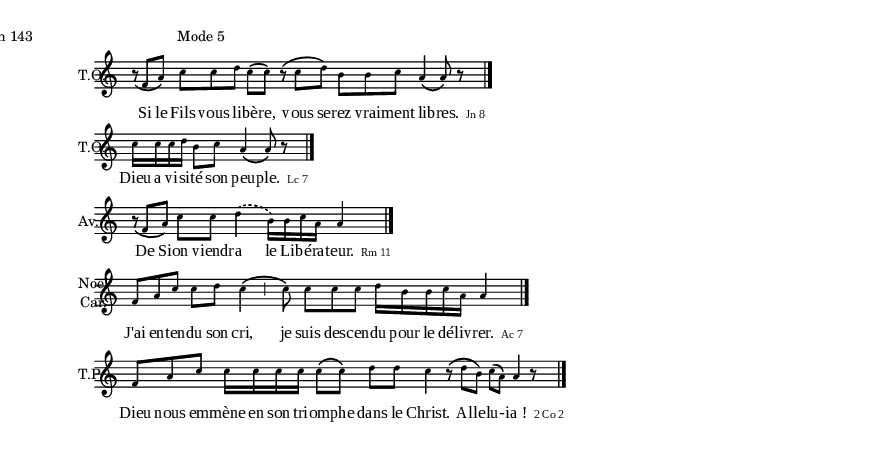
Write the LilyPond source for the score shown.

\version "2.14.0"
 \include "definitions.ly"
 \markup { \hspace #-10 \fill-line { "Psalm 143" "Mode 5" \null \null } }
\noPageBreak


\relative c' { 
	\new Staff {
		\cadenzaOn
		\set Staff.instrumentName = \markup{ \center-column { T.O. } }
		
		\times 2/3 { r8_\( f[ a\)] } \times 2/3 { c[ c  d] } c[\( c\)] \pespace \times 2/3 { r\(\pespace c[ d\)] } \times 2/3 { b[ b  c] } \times 2/3 { a4\(   a8\) } r8
		
		
		
		\endBar
	}

	\addlyrics {
		
		Si le Fils vous li -- bè -- re, vous se -- rez vrai -- ment li -- bres.
		\markup { \citation #"Jn 8" } }
	
	
}
\relative c' { 
	\new Staff {
		\cadenzaOn
		\set Staff.instrumentName = \markup{ \center-column { T.O. } }
		c'16[ c c d]
		b8[ c]
		a4\( a8\) r8
		\endBar
	}

	\addlyrics {
		
		Dieu a vi -- si -- té son peu -- ple.
		\markup { \citation #"Lc 7" } }
	
	
}
\relative c' { 
	\new Staff {
		\cadenzaOn
		\set Staff.instrumentName = \markup{ \center-column { Av. } }
		
		\times 2/3 { r8_\( f[ a\)] } c[ c]
		\slurDashed
		d4( \pespace \pespace b16)[ b c a] a4
		
		
		
		\endBar
	}

	\addlyrics {
		
		De Si -- on viendr -- a le Li -- bé -- ra -- teur.
		\markup { \citation #"Rm 11" } }
	
	
}

\relative c' { 
	\new Staff {
		\cadenzaOn
		\set Staff.instrumentName = \markup{ \center-column { Noël Car. } }
		\times 2/3 { f8[ a c] }
		c8[ d]
		 \times 2/3 { c4\(\pespace\cesure \pespace c8\) }
		 \times 2/3 { c8[ c c] }
		\times 2/5 {d16[b b c a]} a4
		\endBar
	}

	\addlyrics {
		
		J'ai en -- ten -- du son cri, je suis des -- cen -- du pour le dé -- liv -- rer.
		\markup { \citation #"Ac 7" } }
	
	
}
\relative c' { 
	\new Staff {
		\cadenzaOn
		\set Staff.instrumentName = \markup{ \center-column { T.P. } }
		
		\times 2/3 {f8[ a c]} c16[ c c c] c8[\( c\)] d[ d] c4 
		
\espall \pespace
		\times 2/3 { r
8\( \pespace d[ b\)] } c[\( a\)] a4 r8
		
		
		
		\endBar
	}

	\addlyrics {
		
		Dieu nous em -- mène en son tri -- om -- phe dans le Christ.  Al -- le -- lu -- - -- "ia !"
		\markup { \citation #"2 Co 2" } }
	
	
}

